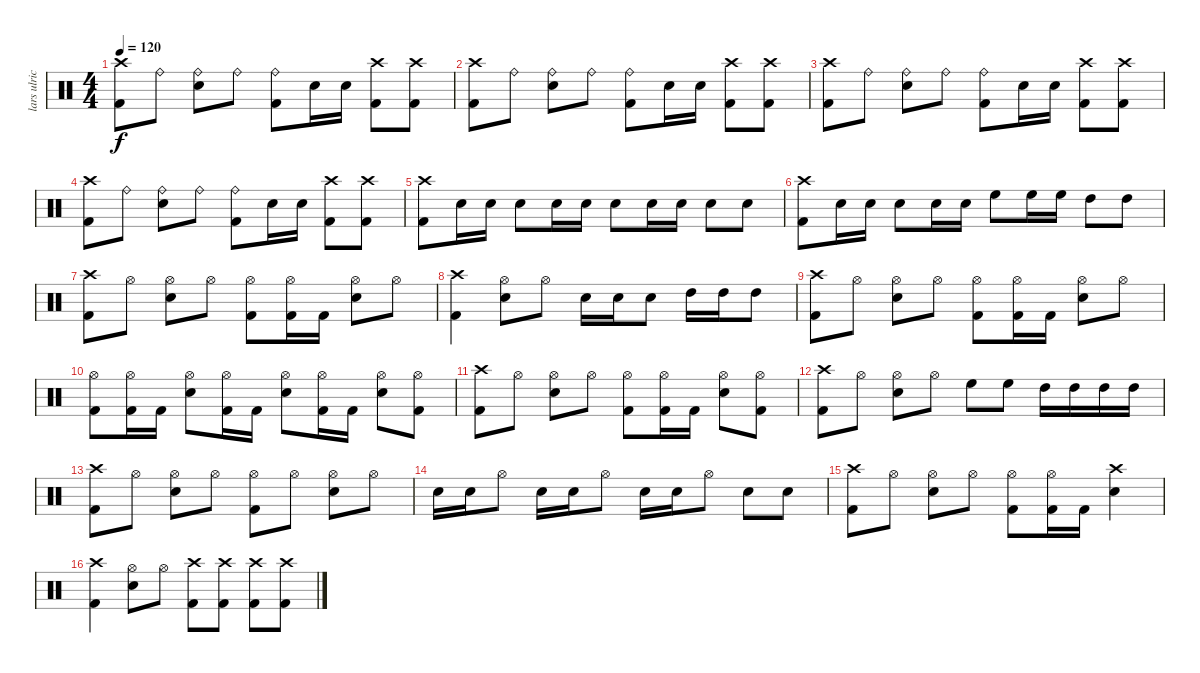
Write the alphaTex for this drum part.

\track ("lars ulrich" "lars ulric") {instrument percussion}
\staff {score}
\articulation defaults
\ts (4 4)
\tempo 120
\clef neutral
\ks c
("Crash high (hit)" "Kick (hit) 2").8{dy f} "Ride (bell)".8 ("Ride (bell)" "Electric Snare (hit)").8 "Ride (bell)".8 ("Ride (bell)" "Kick (hit) 2").8 "Electric Snare (hit)".16 "Electric Snare (hit)".16 ("Crash high (hit)" "Kick (hit) 2").8 ("Crash high (hit)" "Kick (hit) 2").8 |
("Crash high (hit)" "Kick (hit) 2").8 "Ride (bell)".8 ("Ride (bell)" "Electric Snare (hit)").8 "Ride (bell)".8 ("Ride (bell)" "Kick (hit) 2").8 "Electric Snare (hit)".16 "Electric Snare (hit)".16 ("Crash high (hit)" "Kick (hit) 2").8 ("Crash high (hit)" "Kick (hit) 2").8 |
("Crash high (hit)" "Kick (hit) 2").8 "Ride (bell)".8 ("Ride (bell)" "Electric Snare (hit)").8 "Ride (bell)".8 ("Ride (bell)" "Kick (hit) 2").8 "Electric Snare (hit)".16 "Electric Snare (hit)".16 ("Crash high (hit)" "Kick (hit) 2").8 ("Crash high (hit)" "Kick (hit) 2").8 |
("Crash high (hit)" "Kick (hit) 2").8 "Ride (bell)".8 ("Ride (bell)" "Electric Snare (hit)").8 "Ride (bell)".8 ("Ride (bell)" "Kick (hit) 2").8 "Electric Snare (hit)".16 "Electric Snare (hit)".16 ("Crash high (hit)" "Kick (hit) 2").8 ("Crash high (hit)" "Kick (hit) 2").8 |
("Crash high (hit)" "Kick (hit) 2").8 "Electric Snare (hit)".16 "Electric Snare (hit)".16 "Electric Snare (hit)".8 "Electric Snare (hit)".16 "Electric Snare (hit)".16 "Electric Snare (hit)".8 "Electric Snare (hit)".16 "Electric Snare (hit)".16 "Electric Snare (hit)".8 "Electric Snare (hit)".8 |
("Crash high (hit)" "Kick (hit) 2").8 "Electric Snare (hit)".16 "Electric Snare (hit)".16 "Electric Snare (hit)".8 "Electric Snare (hit)".16 "Electric Snare (hit)".16 "High Floor Tom (hit)".8 "High Floor Tom (hit)".16 "High Floor Tom (hit)".16 "High Tom (hit)".8 "High Tom (hit)".8 |
("Crash high (hit)" "Kick (hit) 2").8 "Hi-Hat (open)".8 ("Hi-Hat (open)" "Electric Snare (hit)").8 "Hi-Hat (open)".8 ("Hi-Hat (open)" "Kick (hit) 2").8 ("Hi-Hat (open)" "Kick (hit) 2").16 "Kick (hit) 2".16 ("Hi-Hat (open)" "Electric Snare (hit)").8 "Hi-Hat (open)".8 |
("Crash high (hit)" "Kick (hit) 2").4 ("Hi-Hat (open)" "Electric Snare (hit)").8 "Hi-Hat (open)".8 "Electric Snare (hit)".16 "Electric Snare (hit)".16 "Electric Snare (hit)".8 "High Tom (hit)".16 "High Tom (hit)".16 "High Tom (hit)".8 |
("Crash high (hit)" "Kick (hit) 2").8 "Hi-Hat (open)".8 ("Hi-Hat (open)" "Electric Snare (hit)").8 "Hi-Hat (open)".8 ("Hi-Hat (open)" "Kick (hit) 2").8 ("Hi-Hat (open)" "Kick (hit) 2").16 "Kick (hit) 2".16 ("Hi-Hat (open)" "Electric Snare (hit)").8 "Hi-Hat (open)".8 |
("Hi-Hat (open)" "Kick (hit) 2").8 ("Hi-Hat (open)" "Kick (hit) 2").16 "Kick (hit) 2".16 ("Hi-Hat (open)" "Electric Snare (hit)").8 ("Hi-Hat (open)" "Kick (hit) 2").16 "Kick (hit) 2".16 ("Hi-Hat (open)" "Electric Snare (hit)").8 ("Hi-Hat (open)" "Kick (hit) 2").16 "Kick (hit) 2".16 ("Hi-Hat (open)" "Electric Snare (hit)").8 ("Hi-Hat (open)" "Kick (hit) 2").8 |
("Crash high (hit)" "Kick (hit) 2").8 "Hi-Hat (open)".8 ("Hi-Hat (open)" "Electric Snare (hit)").8 "Hi-Hat (open)".8 ("Hi-Hat (open)" "Kick (hit) 2").8 ("Hi-Hat (open)" "Kick (hit) 2").16 "Kick (hit) 2".16 ("Hi-Hat (open)" "Electric Snare (hit)").8 ("Hi-Hat (open)" "Kick (hit) 2").8 |
("Crash high (hit)" "Kick (hit) 2").8 "Hi-Hat (open)".8 ("Hi-Hat (open)" "Electric Snare (hit)").8 "Hi-Hat (open)".8 "High Floor Tom (hit)".8 "High Floor Tom (hit)".8 "High Tom (hit)".16 "High Tom (hit)".16 "High Tom (hit)".16 "High Tom (hit)".16 |
("Crash high (hit)" "Kick (hit) 2").8 "Hi-Hat (open)".8 ("Hi-Hat (open)" "Electric Snare (hit)").8 "Hi-Hat (open)".8 ("Hi-Hat (open)" "Kick (hit) 2").8 "Hi-Hat (open)".8 ("Hi-Hat (open)" "Electric Snare (hit)").8 "Hi-Hat (open)".8 |
"Electric Snare (hit)".16 "Electric Snare (hit)".16 "Hi-Hat (open)".8 "Electric Snare (hit)".16 "Electric Snare (hit)".16 "Hi-Hat (open)".8 "Electric Snare (hit)".16 "Electric Snare (hit)".16 "Hi-Hat (open)".8 "Electric Snare (hit)".8 "Electric Snare (hit)".8 |
("Crash high (hit)" "Kick (hit) 2").8 "Hi-Hat (open)".8 ("Hi-Hat (open)" "Electric Snare (hit)").8 "Hi-Hat (open)".8 ("Hi-Hat (open)" "Kick (hit) 2").8 ("Hi-Hat (open)" "Kick (hit) 2").16 "Kick (hit) 2".16 ("Crash high (hit)" "Electric Snare (hit)").4 |
("Crash high (hit)" "Kick (hit) 2").4 ("Hi-Hat (open)" "Electric Snare (hit)").8 "Hi-Hat (open)".8 ("Crash high (hit)" "Kick (hit) 2").8 ("Crash high (hit)" "Kick (hit) 2").8 ("Crash high (hit)" "Kick (hit) 2").8 ("Crash high (hit)" "Kick (hit) 2").8
